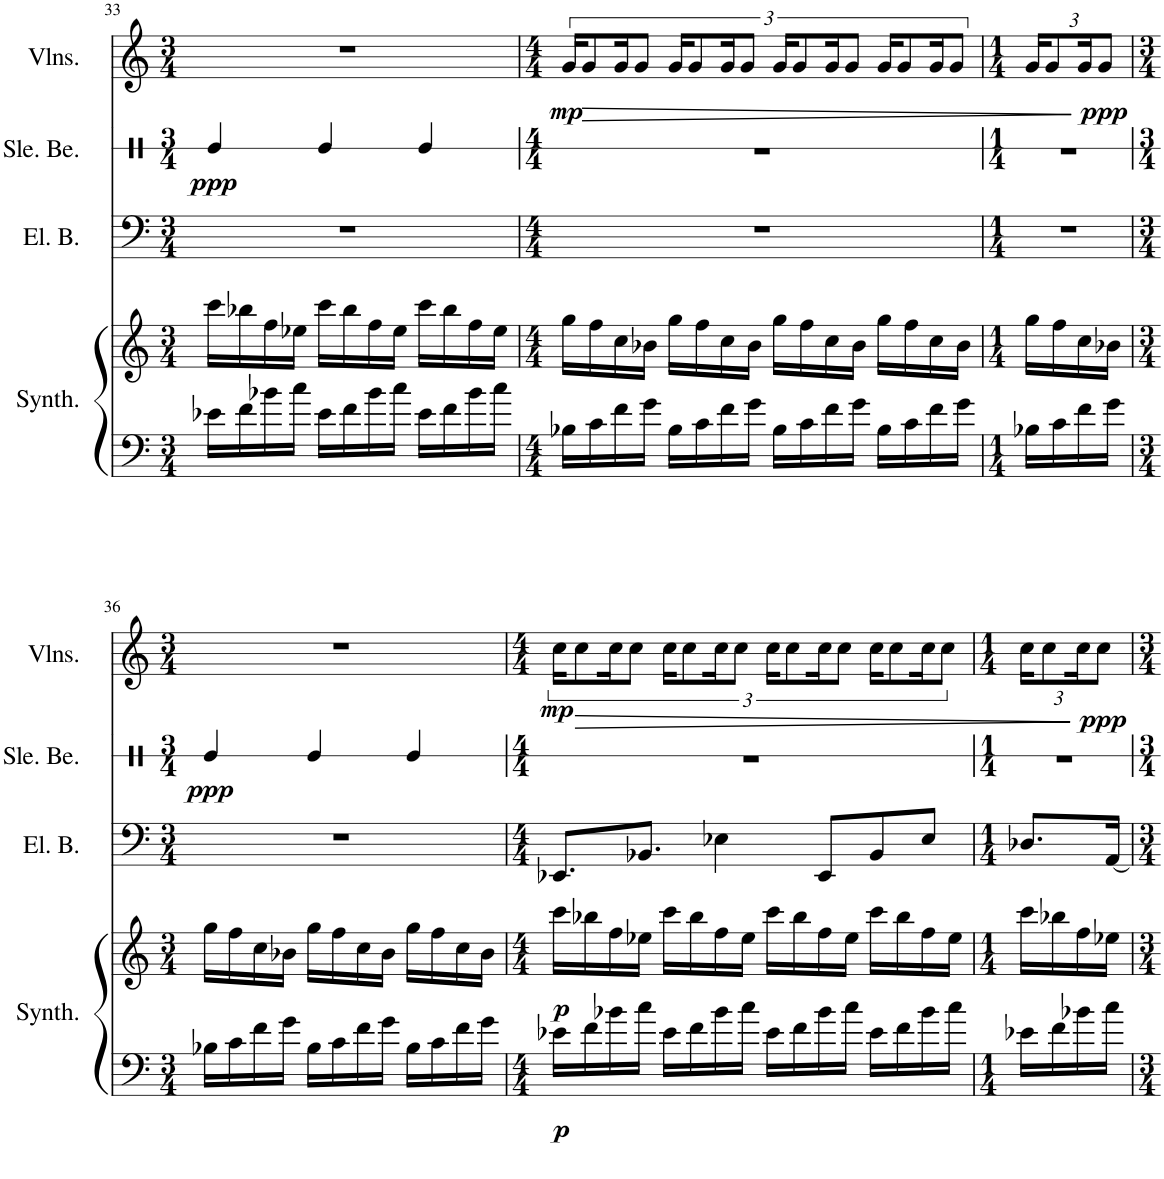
**kern	**kern	**dynam	**kern	**kern	**dynam	**kern	**dynam
*part4	*part4	*part4	*part3	*part2	*part2	*part1	*part1
*staff5	*staff4	*staff4/5	*staff3	*staff2	*staff2	*staff1	*staff1
*I"Rain Synthesizer	*	*	*I"Electric Bass	*I"Sleigh Bells	*	*I"Violins	*
*I'Synth.	*	*	*I'El. B.	*I'Sle. Be.	*	*I'Vlns.	*
!!LO:PB:g=z
*clefF4	*clefG2	*	*clefF4	*clefX	*	*clefG2	*
*	*	*	*Trd7c12	*	*	*	*
*k[]	*k[]	*	*k[]	*k[]	*	*k[]	*
*M3/4	*M3/4	*	*M3/4	*M3/4	*	*M3/4	*
=33	=33	=33	=33	=33	=33	=33	=33
!	!	!	!	!	!LO:DY:b	!	!
16e-X\LL	16ccc\LL	.	2.r	4Re/	ppp	2.r	.
16f\	16bb-X\	.	.	.	.	.	.
16b-X\	16ff\	.	.	.	.	.	.
16cc\JJ	16ee-X\JJ	.	.	.	.	.	.
16e-\LL	16ccc\LL	.	.	4Re/	.	.	.
16f\	16bb-\	.	.	.	.	.	.
16b-\	16ff\	.	.	.	.	.	.
16cc\JJ	16ee-\JJ	.	.	.	.	.	.
16e-\LL	16ccc\LL	.	.	4Re/	.	.	.
16f\	16bb-\	.	.	.	.	.	.
16b-\	16ff\	.	.	.	.	.	.
16cc\JJ	16ee-\JJ	.	.	.	.	.	.
=34	=34	=34	=34	=34	=34	=34	=34
*M4/4	*M4/4	*	*M4/4	*M4/4	*	*M4/4	*
!	!	!	!	!	!	!	!LO:DY:b
16B-X\LL	16gg\LL	.	1r	1r	.	24g/KL	mp
!	!	!	!	!	!	!	!LO:HP:b
.	.	.	.	.	.	12g/	>
16c\	16ff\	.	.	.	.	.	.
16f\	16cc\	.	.	.	.	24g/K	.
.	.	.	.	.	.	12g/J	.
16g\JJ	16b-X\JJ	.	.	.	.	.	.
16B-\LL	16gg\LL	.	.	.	.	24g/KL	.
.	.	.	.	.	.	12g/	.
16c\	16ff\	.	.	.	.	.	.
16f\	16cc\	.	.	.	.	24g/K	.
.	.	.	.	.	.	12g/J	.
16g\JJ	16b-\JJ	.	.	.	.	.	.
16B-\LL	16gg\LL	.	.	.	.	24g/KL	.
.	.	.	.	.	.	12g/	.
16c\	16ff\	.	.	.	.	.	.
16f\	16cc\	.	.	.	.	24g/K	.
.	.	.	.	.	.	12g/J	.
16g\JJ	16b-\JJ	.	.	.	.	.	.
16B-\LL	16gg\LL	.	.	.	.	24g/KL	.
.	.	.	.	.	.	12g/	.
16c\	16ff\	.	.	.	.	.	.
16f\	16cc\	.	.	.	.	24g/K	.
.	.	.	.	.	.	12g/J	.
16g\JJ	16b-\JJ	.	.	.	.	.	.
=35	=35	=35	=35	=35	=35	=35	=35
*M1/4	*M1/4	*	*M1/4	*M1/4	*	*M1/4	*
*	*	*	*	*	*	*Xbrackettup	*
16B-X\LL	16gg\LL	.	4r	4r	.	24g/KL	.
.	.	.	.	.	.	12g/	.
16c\	16ff\	.	.	.	.	.	.
16f\	16cc\	.	.	.	.	24g/K	.
!	!	!	!	!	!	!	!LO:DY:n=1:b
.	.	.	.	.	.	12g/J	] ppp
16g\JJ	16b-X\JJ	.	.	.	.	.	.
!!LO:LB:g=z
=36	=36	=36	=36	=36	=36	=36	=36
*M3/4	*M3/4	*	*M3/4	*M3/4	*	*M3/4	*
!	!	!	!	!	!LO:DY:b	!	!
16B-X\LL	16gg\LL	.	2.r	4Re/	ppp	2.r	.
16c\	16ff\	.	.	.	.	.	.
16f\	16cc\	.	.	.	.	.	.
16g\JJ	16b-X\JJ	.	.	.	.	.	.
16B-\LL	16gg\LL	.	.	4Re/	.	.	.
16c\	16ff\	.	.	.	.	.	.
16f\	16cc\	.	.	.	.	.	.
16g\JJ	16b-\JJ	.	.	.	.	.	.
16B-\LL	16gg\LL	.	.	4Re/	.	.	.
16c\	16ff\	.	.	.	.	.	.
16f\	16cc\	.	.	.	.	.	.
16g\JJ	16b-\JJ	.	.	.	.	.	.
=37	=37	=37	=37	=37	=37	=37	=37
*M4/4	*M4/4	*	*M4/4	*M4/4	*	*M4/4	*
*	*	*	*	*	*	*brackettup	*
!	!	!LO:DY:b=2	!	!	!	!	!
!	!	!LO:DY:n=1:b	!	!	!	!	!LO:DY:b
16e-X\LL	16ccc\LL	p p	8.EE-X/L	1r	.	24cc\KL	mp
!	!	!	!	!	!	!	!LO:HP:b
.	.	.	.	.	.	12cc\	>
16f\	16bb-X\	.	.	.	.	.	.
16b-X\	16ff\	.	.	.	.	24cc\K	.
.	.	.	.	.	.	12cc\J	.
16cc\JJ	16ee-X\JJ	.	8.BB-X/J	.	.	.	.
16e-\LL	16ccc\LL	.	.	.	.	24cc\KL	.
.	.	.	.	.	.	12cc\	.
16f\	16bb-\	.	.	.	.	.	.
16b-\	16ff\	.	4E-X\	.	.	24cc\K	.
.	.	.	.	.	.	12cc\J	.
16cc\JJ	16ee-\JJ	.	.	.	.	.	.
16e-\LL	16ccc\LL	.	.	.	.	24cc\KL	.
.	.	.	.	.	.	12cc\	.
16f\	16bb-\	.	.	.	.	.	.
16b-\	16ff\	.	8EE-/L	.	.	24cc\K	.
.	.	.	.	.	.	12cc\J	.
16cc\JJ	16ee-\JJ	.	.	.	.	.	.
16e-\LL	16ccc\LL	.	8BB-/	.	.	24cc\KL	.
.	.	.	.	.	.	12cc\	.
16f\	16bb-\	.	.	.	.	.	.
16b-\	16ff\	.	8E-/J	.	.	24cc\K	.
.	.	.	.	.	.	12cc\J	.
16cc\JJ	16ee-\JJ	.	.	.	.	.	.
=38	=38	=38	=38	=38	=38	=38	=38
*M1/4	*M1/4	*	*M1/4	*M1/4	*	*M1/4	*
*	*	*	*	*	*	*Xbrackettup	*
16e-X\LL	16ccc\LL	.	8.D-X/L	4r	.	24cc\KL	.
.	.	.	.	.	.	12cc\	.
16f\	16bb-X\	.	.	.	.	.	.
16b-X\	16ff\	.	.	.	.	24cc\K	.
!	!	!	!	!	!	!	!LO:DY:n=1:b
.	.	.	.	.	.	12cc\J	] ppp
16cc\JJ	16ee-X\JJ	.	[16AA/Jk	.	.	.	.
=	=	=	=	=	=	=	=
*-	*-	*-	*-	*-	*-	*-	*-
